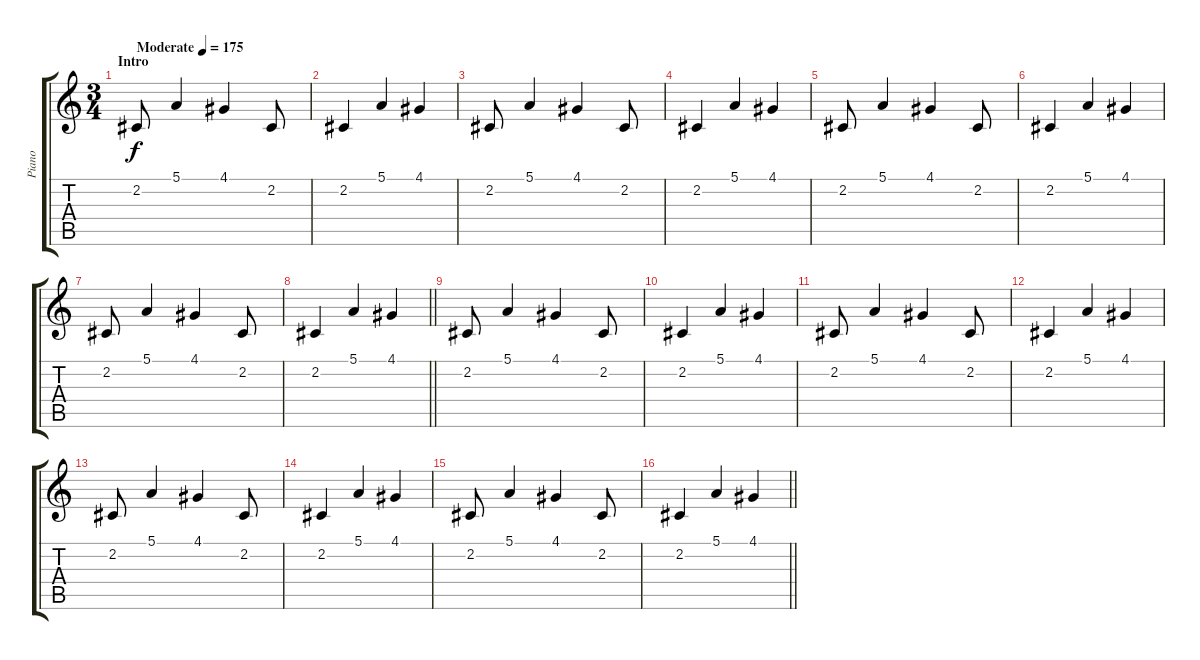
\track ("Piano" "Piano") {instrument acousticgrandpiano}
\staff {score tabs}
\tuning (E4 B3 G3 D3 A2 E2) {hide}
\ts (3 4)
\section ("" "Intro")
\tempo (175 "Moderate")
\clef g2
\ks c
2.2.8{dy f instrument acousticgrandpiano} 5.1.4 4.1.4 2.2.8 |
2.2.4 5.1.4 4.1.4 |
2.2.8 5.1.4 4.1.4 2.2.8 |
2.2.4 5.1.4 4.1.4 |
2.2.8 5.1.4 4.1.4 2.2.8 |
2.2.4 5.1.4 4.1.4 |
2.2.8 5.1.4 4.1.4 2.2.8 |
\barLineRight lightlight
2.2.4 5.1.4 4.1.4 |
2.2.8 5.1.4 4.1.4 2.2.8 |
2.2.4 5.1.4 4.1.4 |
2.2.8 5.1.4 4.1.4 2.2.8 |
2.2.4 5.1.4 4.1.4 |
2.2.8 5.1.4 4.1.4 2.2.8 |
2.2.4 5.1.4 4.1.4 |
2.2.8 5.1.4 4.1.4 2.2.8 |
\barLineRight lightlight
2.2.4 5.1.4 4.1.4
